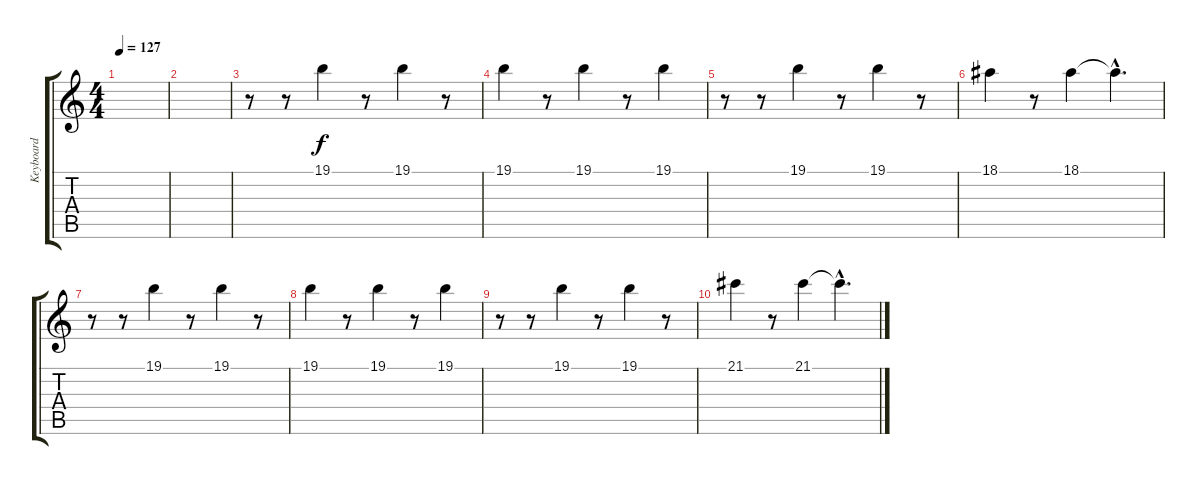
\track ("Keyboard" "Keyboard") {instrument stringensemble1}
\staff {score tabs}
\tuning (E4 B3 G3 D3 A2 E2) {hide}
\ts (4 4)
\tempo 127
\clef g2
\ks c
|
|
r.8 r.8 19.1.4 r.8 19.1.4 r.8 |
19.1.4 r.8 19.1.4 r.8 19.1.4 |
r.8 r.8 19.1.4 r.8 19.1.4 r.8 |
18.1.4 r.8 18.1.4 18.1{hac t}.4{d} |
r.8 r.8 19.1.4 r.8 19.1.4 r.8 |
19.1.4 r.8 19.1.4 r.8 19.1.4 |
r.8 r.8 19.1.4 r.8 19.1.4 r.8 |
21.1.4 r.8 21.1.4 21.1{hac t}.4{d}
